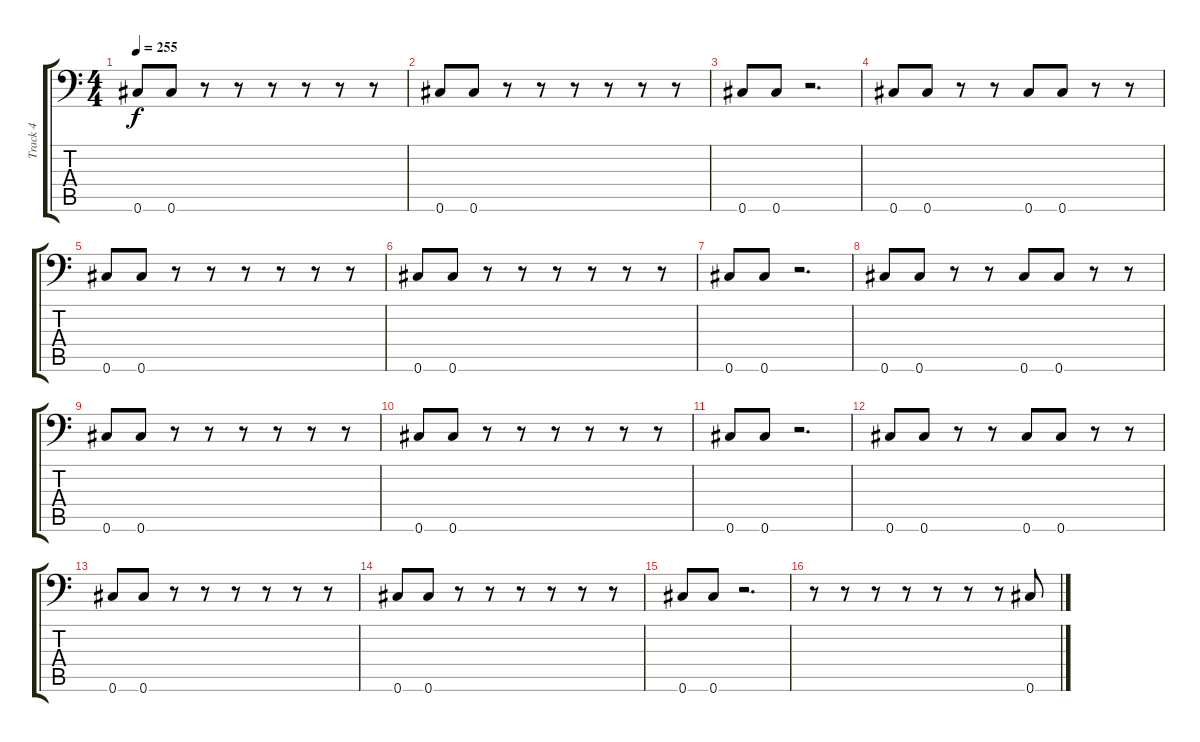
\track ("Track 4" "Track 4") {instrument electricbasspick}
\staff {score tabs}
\tuning (Eb4 Bb3 Gb3 Db3 Ab2 Db2) {hide}
\ts (4 4)
\tempo 255
\clef f4
\ks c
0.6.8{dy f instrument electricbasspick} 0.6.8 r.8 r.8 r.8 r.8 r.8 r.8 |
0.6.8 0.6.8 r.8 r.8 r.8 r.8 r.8 r.8 |
0.6.8 0.6.8 r.2{d} |
0.6.8 0.6.8 r.8 r.8 0.6.8 0.6.8 r.8 r.8 |
0.6.8 0.6.8 r.8 r.8 r.8 r.8 r.8 r.8 |
0.6.8 0.6.8 r.8 r.8 r.8 r.8 r.8 r.8 |
0.6.8 0.6.8 r.2{d} |
0.6.8 0.6.8 r.8 r.8 0.6.8 0.6.8 r.8 r.8 |
0.6.8 0.6.8 r.8 r.8 r.8 r.8 r.8 r.8 |
0.6.8 0.6.8 r.8 r.8 r.8 r.8 r.8 r.8 |
0.6.8 0.6.8 r.2{d} |
0.6.8 0.6.8 r.8 r.8 0.6.8 0.6.8 r.8 r.8 |
0.6.8 0.6.8 r.8 r.8 r.8 r.8 r.8 r.8 |
0.6.8 0.6.8 r.8 r.8 r.8 r.8 r.8 r.8 |
0.6.8 0.6.8 r.2{d} |
r.8 r.8 r.8 r.8 r.8 r.8 r.8 0.6.8
